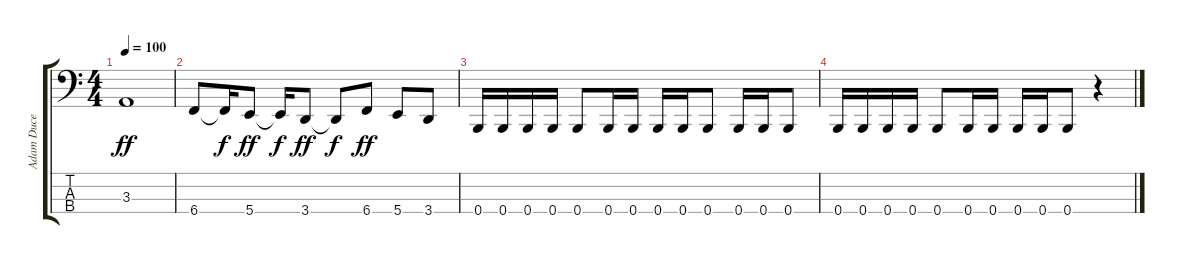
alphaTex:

\track ("Adam Duce" "Adam Duce") {instrument electricbasspick}
\staff {score tabs}
\tuning (E2 B1 Gb1 B0) {hide}
\ts (4 4)
\tempo 100
\clef f4
\ks c
3.3.1{dy ff} |
6.4.8 6.4{t}.16{dy f} 5.4.8{dy ff} 5.4{t}.16{dy f} 3.4.8{dy ff} 3.4{t}.8{dy f} 6.4.8{dy ff} 5.4.8 3.4.8 |
0.4.16 0.4.16 0.4.16 0.4.16 0.4.8 0.4.16 0.4.16 0.4.16 0.4.16 0.4.8 0.4.16 0.4.16 0.4.8 |
0.4.16 0.4.16 0.4.16 0.4.16 0.4.8 0.4.16 0.4.16 0.4.16 0.4.16 0.4.8 r.4
